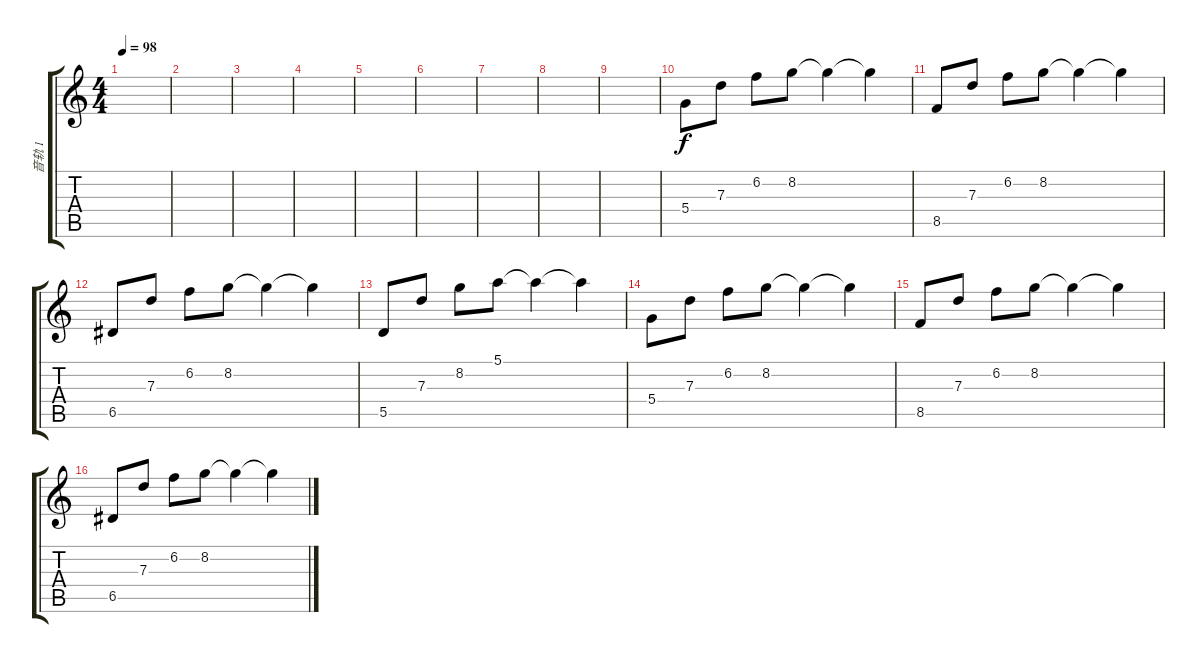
\track ("音轨 1" "音轨 1") {instrument acousticguitarnylon}
\staff {score tabs}
\tuning (E4 B3 G3 D3 A2 E2) {hide}
\ts (4 4)
\tempo 98
\clef g2
\ks c
|
|
|
|
|
|
|
|
|
5.4.8 7.3.8 6.2.8 8.2.8 8.2{t}.4 8.2{t}.4 |
8.5.8 7.3.8 6.2.8 8.2.8 8.2{t}.4 8.2{t}.4 |
6.5.8 7.3.8 6.2.8 8.2.8 8.2{t}.4 8.2{t}.4 |
5.5.8 7.3.8 8.2.8 5.1.8 5.1{t}.4 5.1{t}.4 |
5.4.8 7.3.8 6.2.8 8.2.8 8.2{t}.4 8.2{t}.4 |
8.5.8 7.3.8 6.2.8 8.2.8 8.2{t}.4 8.2{t}.4 |
6.5.8 7.3.8 6.2.8 8.2.8 8.2{t}.4 8.2{t}.4
